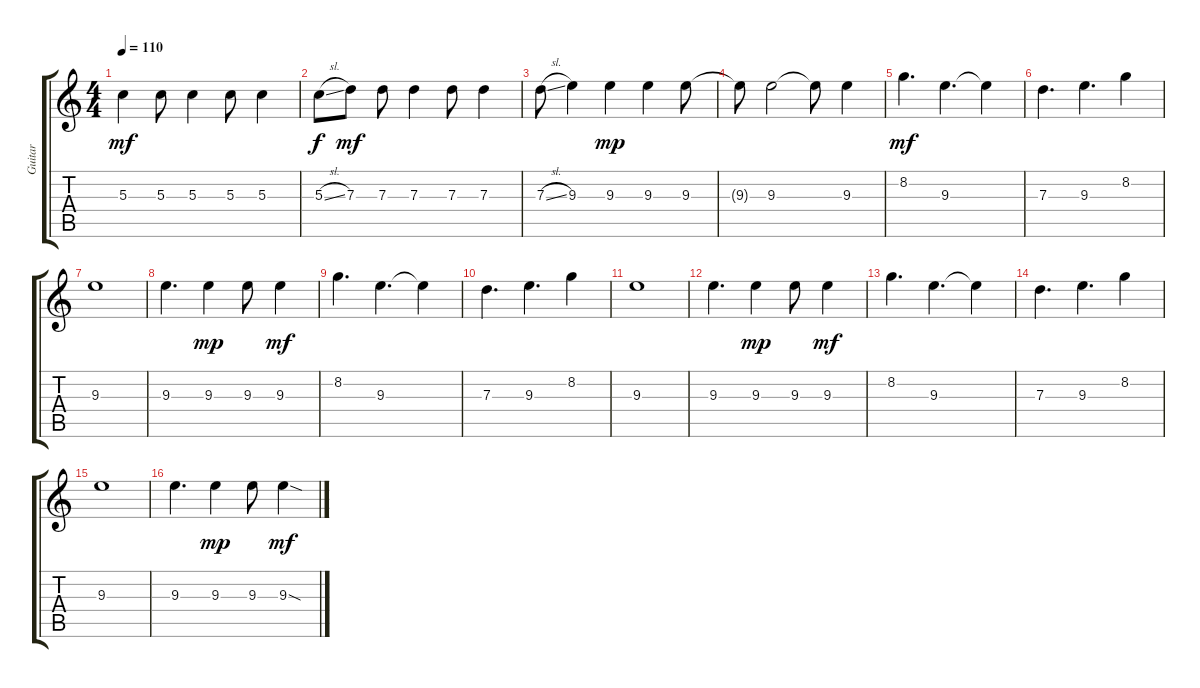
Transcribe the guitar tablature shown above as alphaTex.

\track ("Guitar" "Guitar") {instrument electricguitarjazz}
\staff {score tabs}
\tuning (E4 B3 G3 D3 A2 E2) {hide}
\ts (4 4)
\tempo 110
\clef g2
\ks c
5.3.4{dy mf} 5.3.8 5.3.4 5.3.8 5.3.4 |
5.3{sl}.8{dy f} 7.3.8{dy mf} 7.3.8 7.3.4 7.3.8 7.3.4 |
7.3{sl}.8 9.3.4 9.3.4{dy mp} 9.3.4 9.3.8 |
9.3{t}.8 9.3.2 9.3{t}.8 9.3.4 |
8.2.4{d dy mf} 9.3.4{d} 9.3{t}.4 |
7.3.4{d} 9.3.4{d} 8.2.4 |
9.3.1 |
9.3.4{d} 9.3.4{dy mp} 9.3.8 9.3.4{dy mf} |
8.2.4{d} 9.3.4{d} 9.3{t}.4 |
7.3.4{d} 9.3.4{d} 8.2.4 |
9.3.1 |
9.3.4{d} 9.3.4{dy mp} 9.3.8 9.3.4{dy mf} |
8.2.4{d} 9.3.4{d} 9.3{t}.4 |
7.3.4{d} 9.3.4{d} 8.2.4 |
9.3.1 |
9.3.4{d} 9.3.4{dy mp} 9.3.8 9.3{sod}.4{dy mf}
